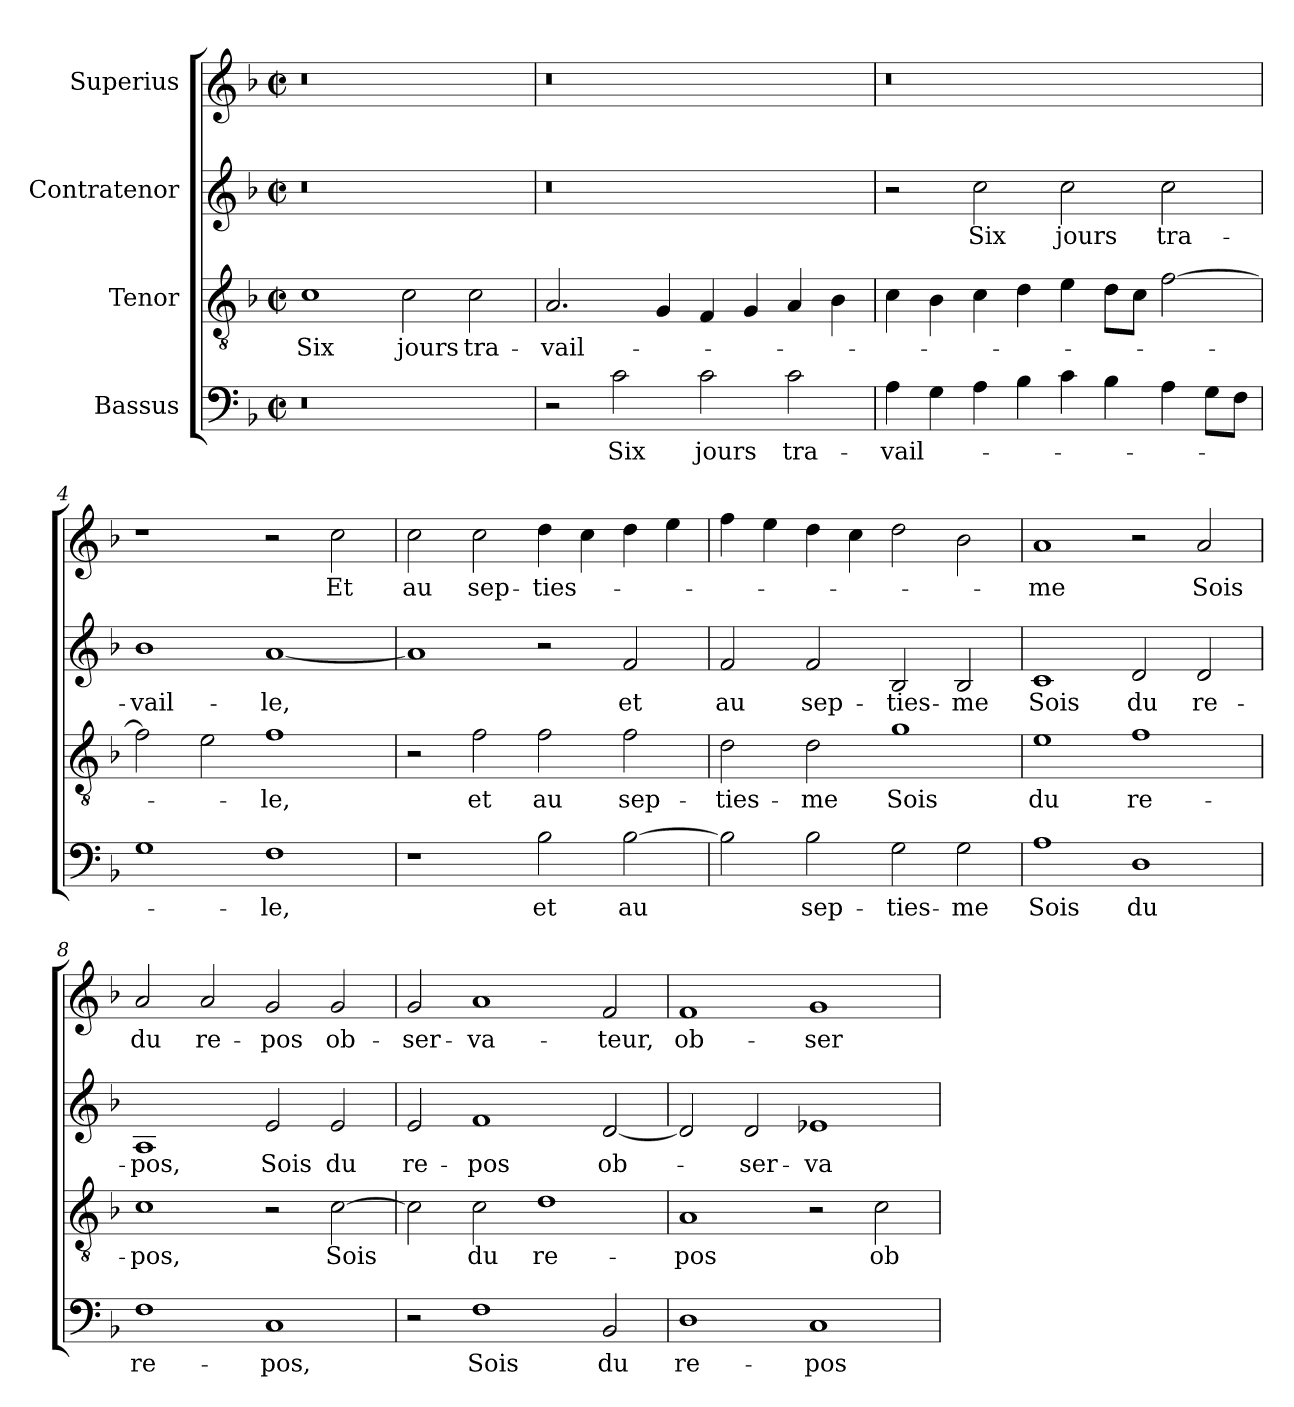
**kern	**text	**kern	**text	**kern	**text	**kern	**text
*part4	*part4	*part3	*part3	*part2	*part2	*part1	*part1
*staff4	*staff4	*staff3	*staff3	*staff2	*staff2	*staff1	*staff1
*I"Bassus	*	*I"Tenor	*	*I"Contratenor	*	*I"Superius	*
*clefF4	*	*clefGv2	*	*clefG2	*	*clefG2	*
*k[b-]	*	*k[b-]	*	*k[b-]	*	*k[b-]	*
*F:	*	*F:	*	*F:	*	*F:	*
*M2/2	*	*M2/2	*	*M2/2	*	*M2/2	*
*met(c|)	*	*met(c|)	*	*met(c|)	*	*met(c|)	*
=1	=1	=1	=1	=1	=1	=1	=1
!LO:N:vis=0	!	!	!	!LO:N:vis=0	!	!LO:N:vis=0	!
1r	.	1c\	Six	1r	.	1r	.
1ryy	.	2c\	jours	1ryy	.	1ryy	.
.	.	2c\	tra-	.	.	.	.
=2	=2	=2	=2	=2	=2	=2	=2
!	!	!	!	!LO:N:vis=0	!	!LO:N:vis=0	!
2r	.	2.A/	-vail-	1r	.	1r	.
2c\	Six	.	.	.	.	.	.
.	.	4G/	.	.	.	.	.
2c\	jours	4F/	.	1ryy	.	1ryy	.
.	.	4G/	.	.	.	.	.
2c\	tra-	4A/	.	.	.	.	.
.	.	4B-\	.	.	.	.	.
=3	=3	=3	=3	=3	=3	=3	=3
!	!	!	!	!	!	!LO:N:vis=0	!
4A\	-vail-	4c\	.	2r	.	1r	.
4G\	.	4B-\	.	.	.	.	.
4A\	.	4c\	.	2cc\	Six	.	.
4B-\	.	4d\	.	.	.	.	.
4c\	.	4e\	.	2cc\	jours	1ryy	.
4B-\	.	8d\L	.	.	.	.	.
.	.	8c\J	.	.	.	.	.
4A\	.	[2f\	.	2cc\	tra-	.	.
8G\L	.	.	.	.	.	.	.
8F\J	.	.	.	.	.	.	.
=4	=4	=4	=4	=4	=4	=4	=4
1G\	.	2f\]	.	1b-\	-vail-	1r	.
.	.	2e\	.	.	.	.	.
1F\	-le,	1f\	-le,	[1a/	-le,	2r	.
.	.	.	.	.	.	2cc\	Et
!!LO:LB:g=z
=5	=5	=5	=5	=5	=5	=5	=5
1r	.	2r	.	1a/]	.	2cc\	au
.	.	2f\	et	.	.	2cc\	sep-
2B-\	et	2f\	au	2r	.	4dd\	-ties-
.	.	.	.	.	.	4cc\	.
[2B-\	au	2f\	sep-	2f/	et	4dd\	.
.	.	.	.	.	.	4ee\	.
=6	=6	=6	=6	=6	=6	=6	=6
2B-\]	.	2d\	-ties-	2f/	au	4ff\	.
.	.	.	.	.	.	4ee\	.
2B-\	sep-	2d\	-me	2f/	sep-	4dd\	.
.	.	.	.	.	.	4cc\	.
2G\	-ties-	1g\	Sois	2B-/	-ties-	2dd\	.
2G\	-me	.	.	2B-/	-me	2b-\	.
=7	=7	=7	=7	=7	=7	=7	=7
1A\	Sois	1e\	du	1c/	Sois	1a/	-me
1D\	du	1f\	re-	2d/	du	2r	.
.	.	.	.	2d/	re-	2a/	Sois
=8	=8	=8	=8	=8	=8	=8	=8
1F\	re-	1c\	-pos,	1A/	-pos,	2a/	du
.	.	.	.	.	.	2a/	re-
1C/	-pos,	2r	.	2e/	Sois	2g/	-pos
.	.	[2c\	Sois	2e/	du	2g/	ob-
=9	=9	=9	=9	=9	=9	=9	=9
2r	.	2c\]	.	2e/	re-	2g/	-ser-
1F\	Sois	2c\	du	1f/	-pos	1a/	-va-
.	.	1d\	re-	.	.	.	.
2BB-/	du	.	.	[2d/	ob-	2f/	-teur,
!!LO:LB:g=z
=10	=10	=10	=10	=10	=10	=10	=10
1D\	re-	1A/	-pos	2d/]	.	1f/	ob-
.	.	.	.	2d/	-ser-	.	.
1C/	-pos	2r	.	1e-X/	-va-	1g/	-ser-
.	.	2c\	ob-	.	.	.	.
=	=	=	=	=	=	=	=
*-	*-	*-	*-	*-	*-	*-	*-
